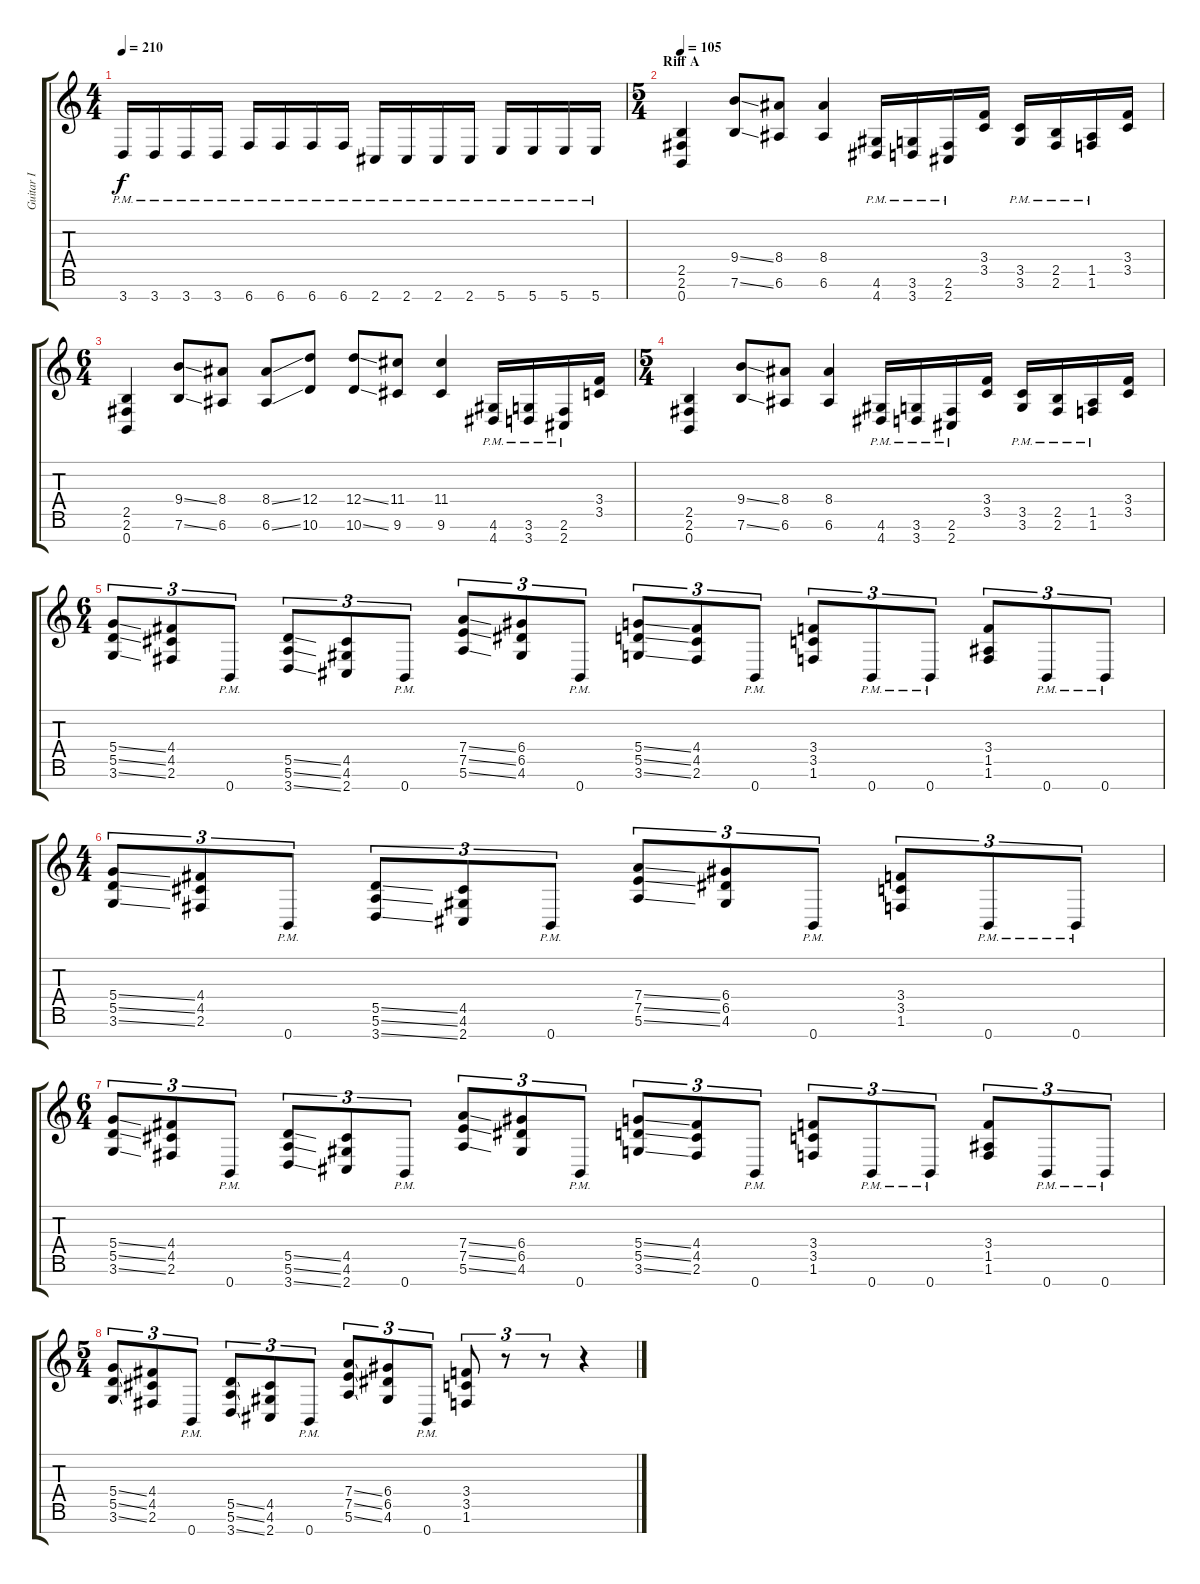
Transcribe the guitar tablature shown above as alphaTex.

\track ("Guitar I" "Guitar I") {instrument distortionguitar}
\staff {score tabs}
\tuning (E4 B3 G3 D3 A2 E2 B1) {hide}
\ts (4 4)
\tempo 210
\clef g2
\ks c
3.7{pm}.16{dy f} 3.7{pm}.16 3.7{pm}.16 3.7{pm}.16 6.7{pm}.16 6.7{pm}.16 6.7{pm}.16 6.7{pm}.16 2.7{pm}.16 2.7{pm}.16 2.7{pm}.16 2.7{pm}.16 5.7{pm}.16 5.7{pm}.16 5.7{pm}.16 5.7{pm}.16 |
\ts (5 4)
\section ("" "Riff A")
\tempo 105
(2.5 2.6 0.7).4 (9.4{ss} 7.6{ss}).8 (8.4 6.6).8 (8.4 6.6).4 (4.6{pm} 4.7{pm}).16 (3.6{pm} 3.7{pm}).16 (2.6{pm} 2.7{pm}).16 (3.4 3.5).16 (3.5{pm} 3.6{pm}).16 (2.5{pm} 2.6{pm}).16 (1.5{pm} 1.6{pm}).16 (3.4 3.5).16 |
\ts (6 4)
(2.5 2.6 0.7).4 (9.4{ss} 7.6{ss}).8 (8.4 6.6).8 (8.4{ss} 6.6{ss}).8 (12.4 10.6).8 (12.4{ss} 10.6{ss}).8 (11.4 9.6).8 (11.4 9.6).4 (4.6{pm} 4.7{pm}).16 (3.6{pm} 3.7{pm}).16 (2.6{pm} 2.7{pm}).16 (3.4 3.5).16 |
\ts (5 4)
(2.5 2.6 0.7).4 (9.4{ss} 7.6{ss}).8 (8.4 6.6).8 (8.4 6.6).4 (4.6{pm} 4.7{pm}).16 (3.6{pm} 3.7{pm}).16 (2.6{pm} 2.7{pm}).16 (3.4 3.5).16 (3.5{pm} 3.6{pm}).16 (2.5{pm} 2.6{pm}).16 (1.5{pm} 1.6{pm}).16 (3.4 3.5).16 |
\ts (6 4)
(5.4{ss} 5.5{ss} 3.6{ss}).8{tu (3 2)} (4.4 4.5 2.6).8{tu (3 2)} 0.7{pm}.8{tu (3 2)} (5.5{ss} 5.6{ss} 3.7{ss}).8{tu (3 2)} (4.5 4.6 2.7).8{tu (3 2)} 0.7{pm}.8{tu (3 2)} (7.4{ss} 7.5{ss} 5.6{ss}).8{tu (3 2)} (6.4 6.5 4.6).8{tu (3 2)} 0.7{pm}.8{tu (3 2)} (5.4{ss} 5.5{ss} 3.6{ss}).8{tu (3 2)} (4.4 4.5 2.6).8{tu (3 2)} 0.7{pm}.8{tu (3 2)} (3.4 3.5 1.6).8{tu (3 2)} 0.7{pm}.8{tu (3 2)} 0.7{pm}.8{tu (3 2)} (3.4 1.5 1.6).8{tu (3 2)} 0.7{pm}.8{tu (3 2)} 0.7{pm}.8{tu (3 2)} |
\ts (4 4)
(5.4{ss} 5.5{ss} 3.6{ss}).8{tu (3 2)} (4.4 4.5 2.6).8{tu (3 2)} 0.7{pm}.8{tu (3 2)} (5.5{ss} 5.6{ss} 3.7{ss}).8{tu (3 2)} (4.5 4.6 2.7).8{tu (3 2)} 0.7{pm}.8{tu (3 2)} (7.4{ss} 7.5{ss} 5.6{ss}).8{tu (3 2)} (6.4 6.5 4.6).8{tu (3 2)} 0.7{pm}.8{tu (3 2)} (3.4 3.5 1.6).8{tu (3 2)} 0.7{pm}.8{tu (3 2)} 0.7{pm}.8{tu (3 2)} |
\ts (6 4)
(5.4{ss} 5.5{ss} 3.6{ss}).8{tu (3 2)} (4.4 4.5 2.6).8{tu (3 2)} 0.7{pm}.8{tu (3 2)} (5.5{ss} 5.6{ss} 3.7{ss}).8{tu (3 2)} (4.5 4.6 2.7).8{tu (3 2)} 0.7{pm}.8{tu (3 2)} (7.4{ss} 7.5{ss} 5.6{ss}).8{tu (3 2)} (6.4 6.5 4.6).8{tu (3 2)} 0.7{pm}.8{tu (3 2)} (5.4{ss} 5.5{ss} 3.6{ss}).8{tu (3 2)} (4.4 4.5 2.6).8{tu (3 2)} 0.7{pm}.8{tu (3 2)} (3.4 3.5 1.6).8{tu (3 2)} 0.7{pm}.8{tu (3 2)} 0.7{pm}.8{tu (3 2)} (3.4 1.5 1.6).8{tu (3 2)} 0.7{pm}.8{tu (3 2)} 0.7{pm}.8{tu (3 2)} |
\ts (5 4)
(5.4{ss} 5.5{ss} 3.6{ss}).8{tu (3 2)} (4.4 4.5 2.6).8{tu (3 2)} 0.7{pm}.8{tu (3 2)} (5.5{ss} 5.6{ss} 3.7{ss}).8{tu (3 2)} (4.5 4.6 2.7).8{tu (3 2)} 0.7{pm}.8{tu (3 2)} (7.4{ss} 7.5{ss} 5.6{ss}).8{tu (3 2)} (6.4 6.5 4.6).8{tu (3 2)} 0.7{pm}.8{tu (3 2)} (3.4 3.5 1.6).8{tu (3 2)} r.8{tu (3 2)} r.8{tu (3 2)} r.4
